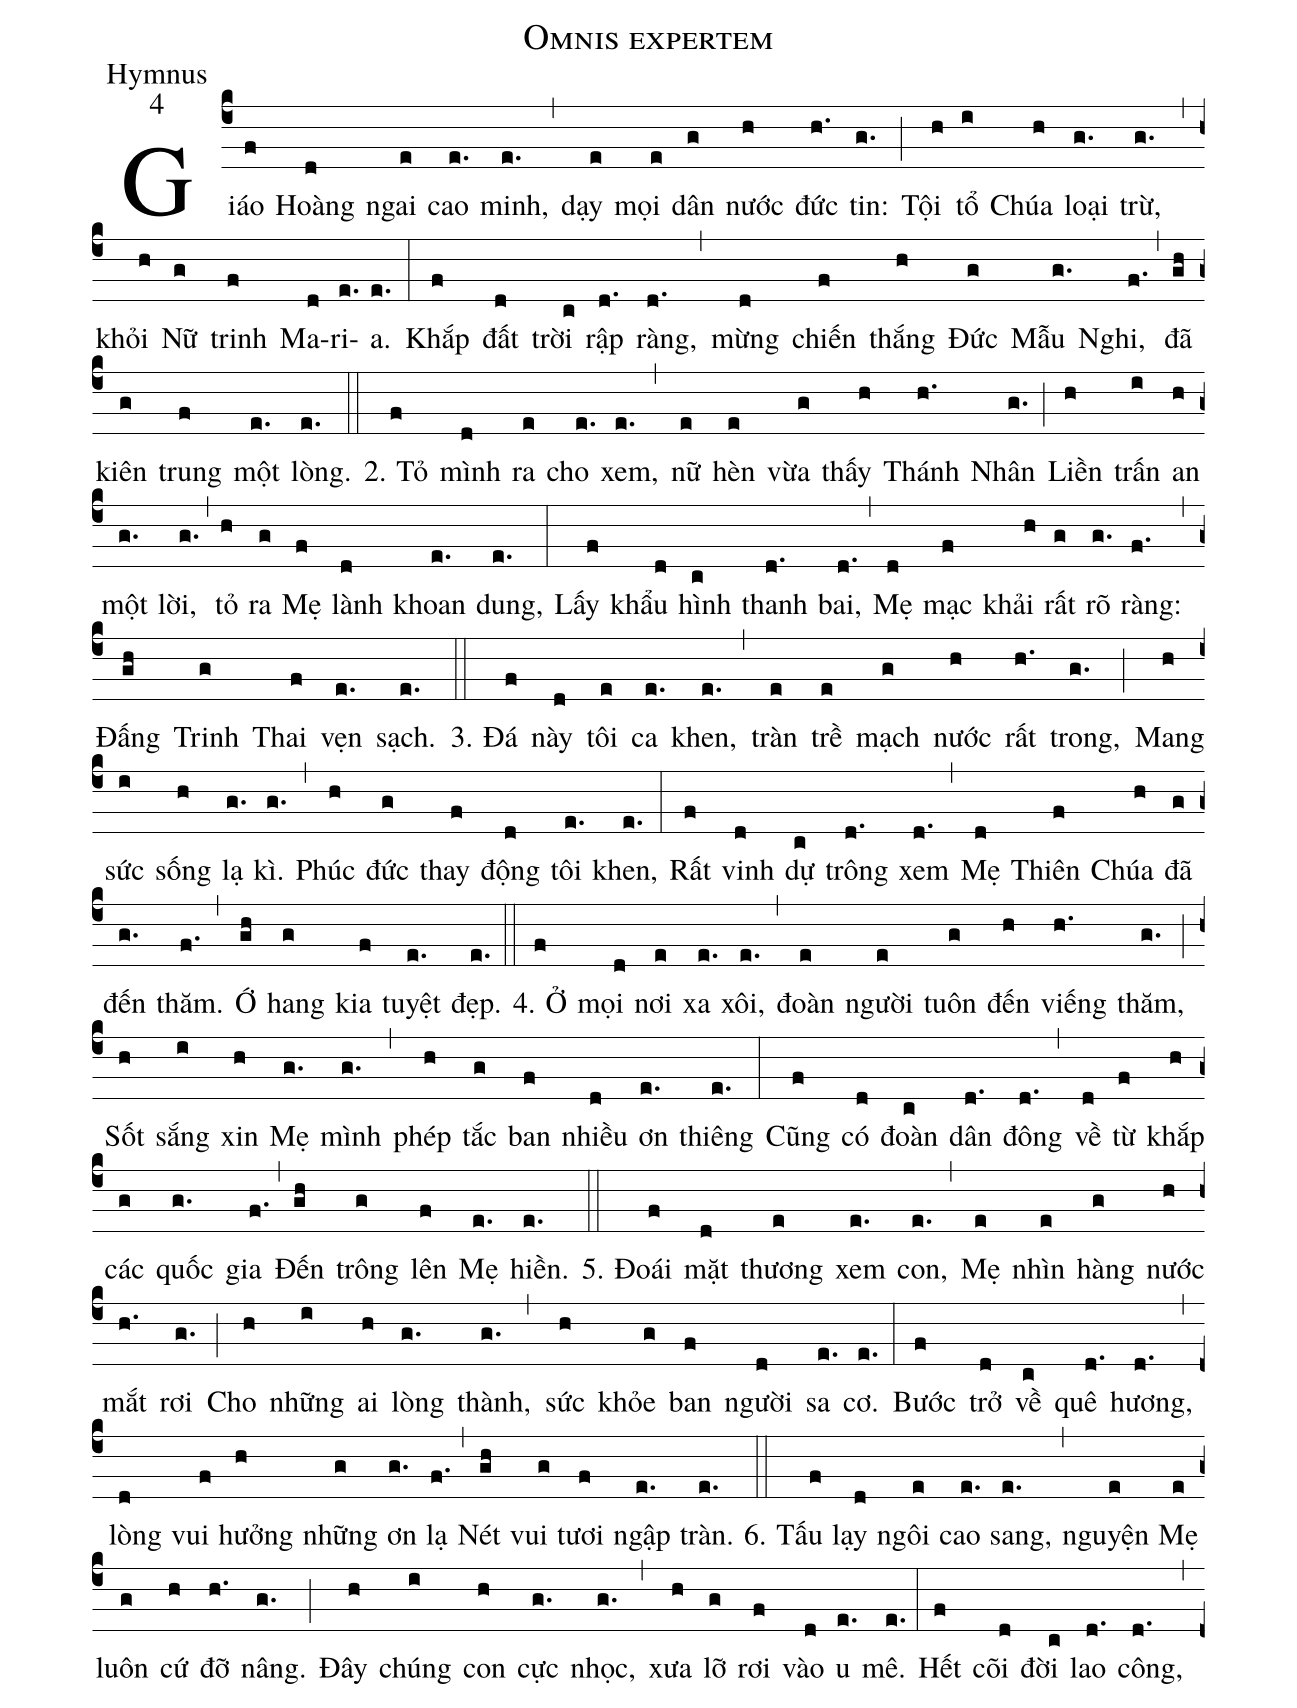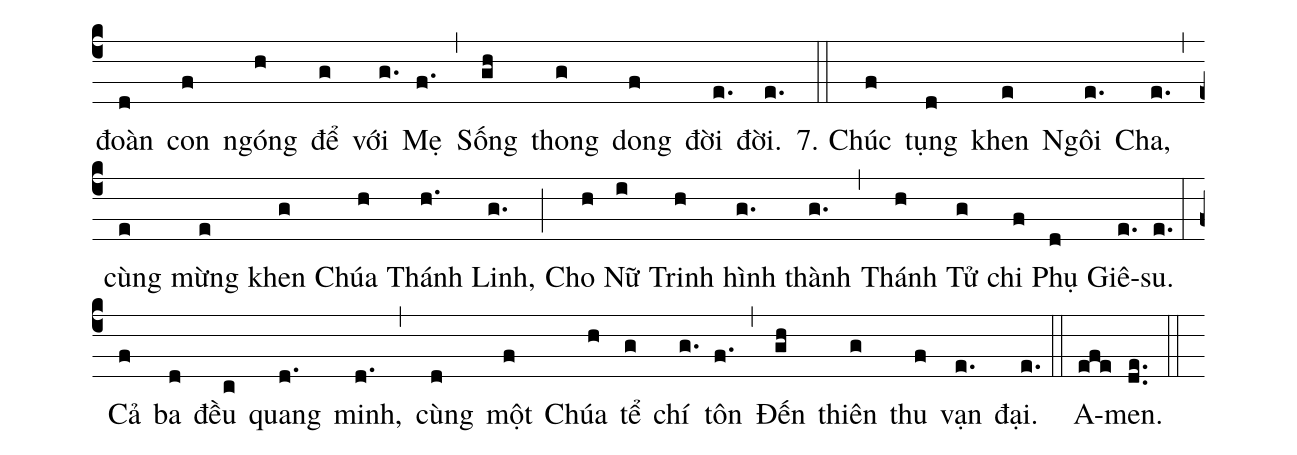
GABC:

name:Omnis expertem;
office-part:Hymnus;
mode:4;
%%
(c4)Giáo(f) Hoàng(d) ngai(e) cao(e.) minh,(e.) (,) dạy(e)  mọi(e) dân(g) nước(h) đức(h.) tin:(g.) (;)
Tội(h) tổ(i) Chúa(h) loại(g.) trừ,(g.) (,) khỏi(h) Nữ(g) trinh(f) Ma-(d)ri-(e.)a.(e.) (:)
Khắp(f) đất(d) trời(c) rập(d.) ràng,(d.) (,) mừng(d) chiến(f) thắng(h) Đức(g) Mẫu(g.) Nghi,(f.) (,)
đã(gh) kiên(g) trung(f) một(e.) lòng.(e.) (::)
2. Tỏ(f)  mình(d) ra(e) cho(e.) xem,(e.) (,) nữ(e) hèn(e) vừa(g) thấy(h) Thánh(h.) Nhân(g.) (;)
Liền(h) trấn(i) an(h) một(g.) lời,(g.) (,) tỏ(h) ra(g) Mẹ(f) lành(d) khoan(e.) dung,(e.) (:)
Lấy(f) khẩu(d) hình(c) thanh(d.) bai,(d.) (,) Mẹ(d) mạc(f) khải(h) rất(g) rõ(g.) ràng:(f.) (,)
Đấng(gh) Trinh(g) Thai(f) vẹn(e.) sạch.(e.) (::)
3. Đá(f) này(d) tôi(e) ca(e.) khen,(e.) (,) tràn(e) trề(e) mạch(g) nước(h) rất(h.) trong,(g.) (;)
Mang(h) sức(i) sống(h) lạ(g.) kì.(g.) (,) Phúc(h) đức(g) thay(f) động(d) tôi(e.) khen,(e.) (:)
Rất(f) vinh(d) dự(c) trông(d.) xem(d.) (,) Mẹ(d) Thiên(f) Chúa(h) đã(g) đến(g.) thăm.(f.) (,)
Ớ(gh) hang(g) kia(f) tuyệt(e.) đẹp.(e.) (::)
4. Ở(f) mọi(d) nơi(e) xa(e.) xôi,(e.) (,) đoàn(e) người(e) tuôn(g) đến(h) viếng(h.) thăm,(g.) (;)
Sốt(h) sắng(i) xin(h) Mẹ(g.) mình(g.) (,) phép(h) tắc(g) ban(f) nhiều(d) ơn(e.) thiêng(e.) (:)
Cũng(f) có(d) đoàn(c) dân(d.) đông(d.) (,) về(d) từ(f) khắp(h) các(g) quốc(g.) gia(f.) (,)
Đến(gh) trông(g) lên(f) Mẹ(e.) hiền.(e.) (::)
5. Đoái(f) mặt(d) thương(e) xem(e.) con,(e.) (,) Mẹ(e) nhìn(e) hàng(g) nước(h) mắt(h.) rơi(g.) (;)
Cho(h) những(i) ai(h) lòng(g.) thành,(g.) (,) sức(h) khỏe(g) ban(f) người(d) sa(e.) cơ.(e.) (:)
Bước(f) trở(d) về(c) quê(d.) hương,(d.) (,) lòng(d) vui(f) hưởng(h) những(g) ơn(g.) lạ(f.) (,)
Nét(gh) vui(g) tươi(f) ngập(e.) tràn.(e.) (::)
6. Tấu(f) lạy(d) ngôi(e) cao(e.) sang,(e.) (,) nguyện(e) Mẹ(e) luôn(g) cứ(h) đỡ(h.) nâng.(g.) (;)
Đây(h) chúng(i) con(h) cực(g.) nhọc,(g.) (,) xưa(h) lỡ(g) rơi(f) vào(d) u(e.) mê.(e.) (:)
Hết(f) cõi(d) đời(c) lao(d.) công,(d.) (,) đoàn(d) con(f) ngóng(h) để(g) với(g.) Mẹ(f.) (,)
Sống(gh)  thong(g) dong(f) đời(e.) đời.(e.) (::)
7. Chúc(f) tụng(d) khen(e) Ngôi(e.) Cha,(e.) (,) cùng(e) mừng(e) khen(g) Chúa(h) Thánh(h.) Linh,(g.) (;)
Cho(h) Nữ(i) Trinh(h) hình(g.) thành(g.) (,) Thánh(h) Tử(g) chi(f) Phụ(d) Giê-(e.)su.(e.) (:)
Cả(f) ba(d) đều(c) quang(d.) minh,(d.) (,) cùng(d) một(f) Chúa(h) tể(g) chí(g.) tôn(f.) (,)
Đến(gh) thiên(g)  thu(f) vạn(e.) đại.(e.) (::)
A-(efe)men.(de..::)
